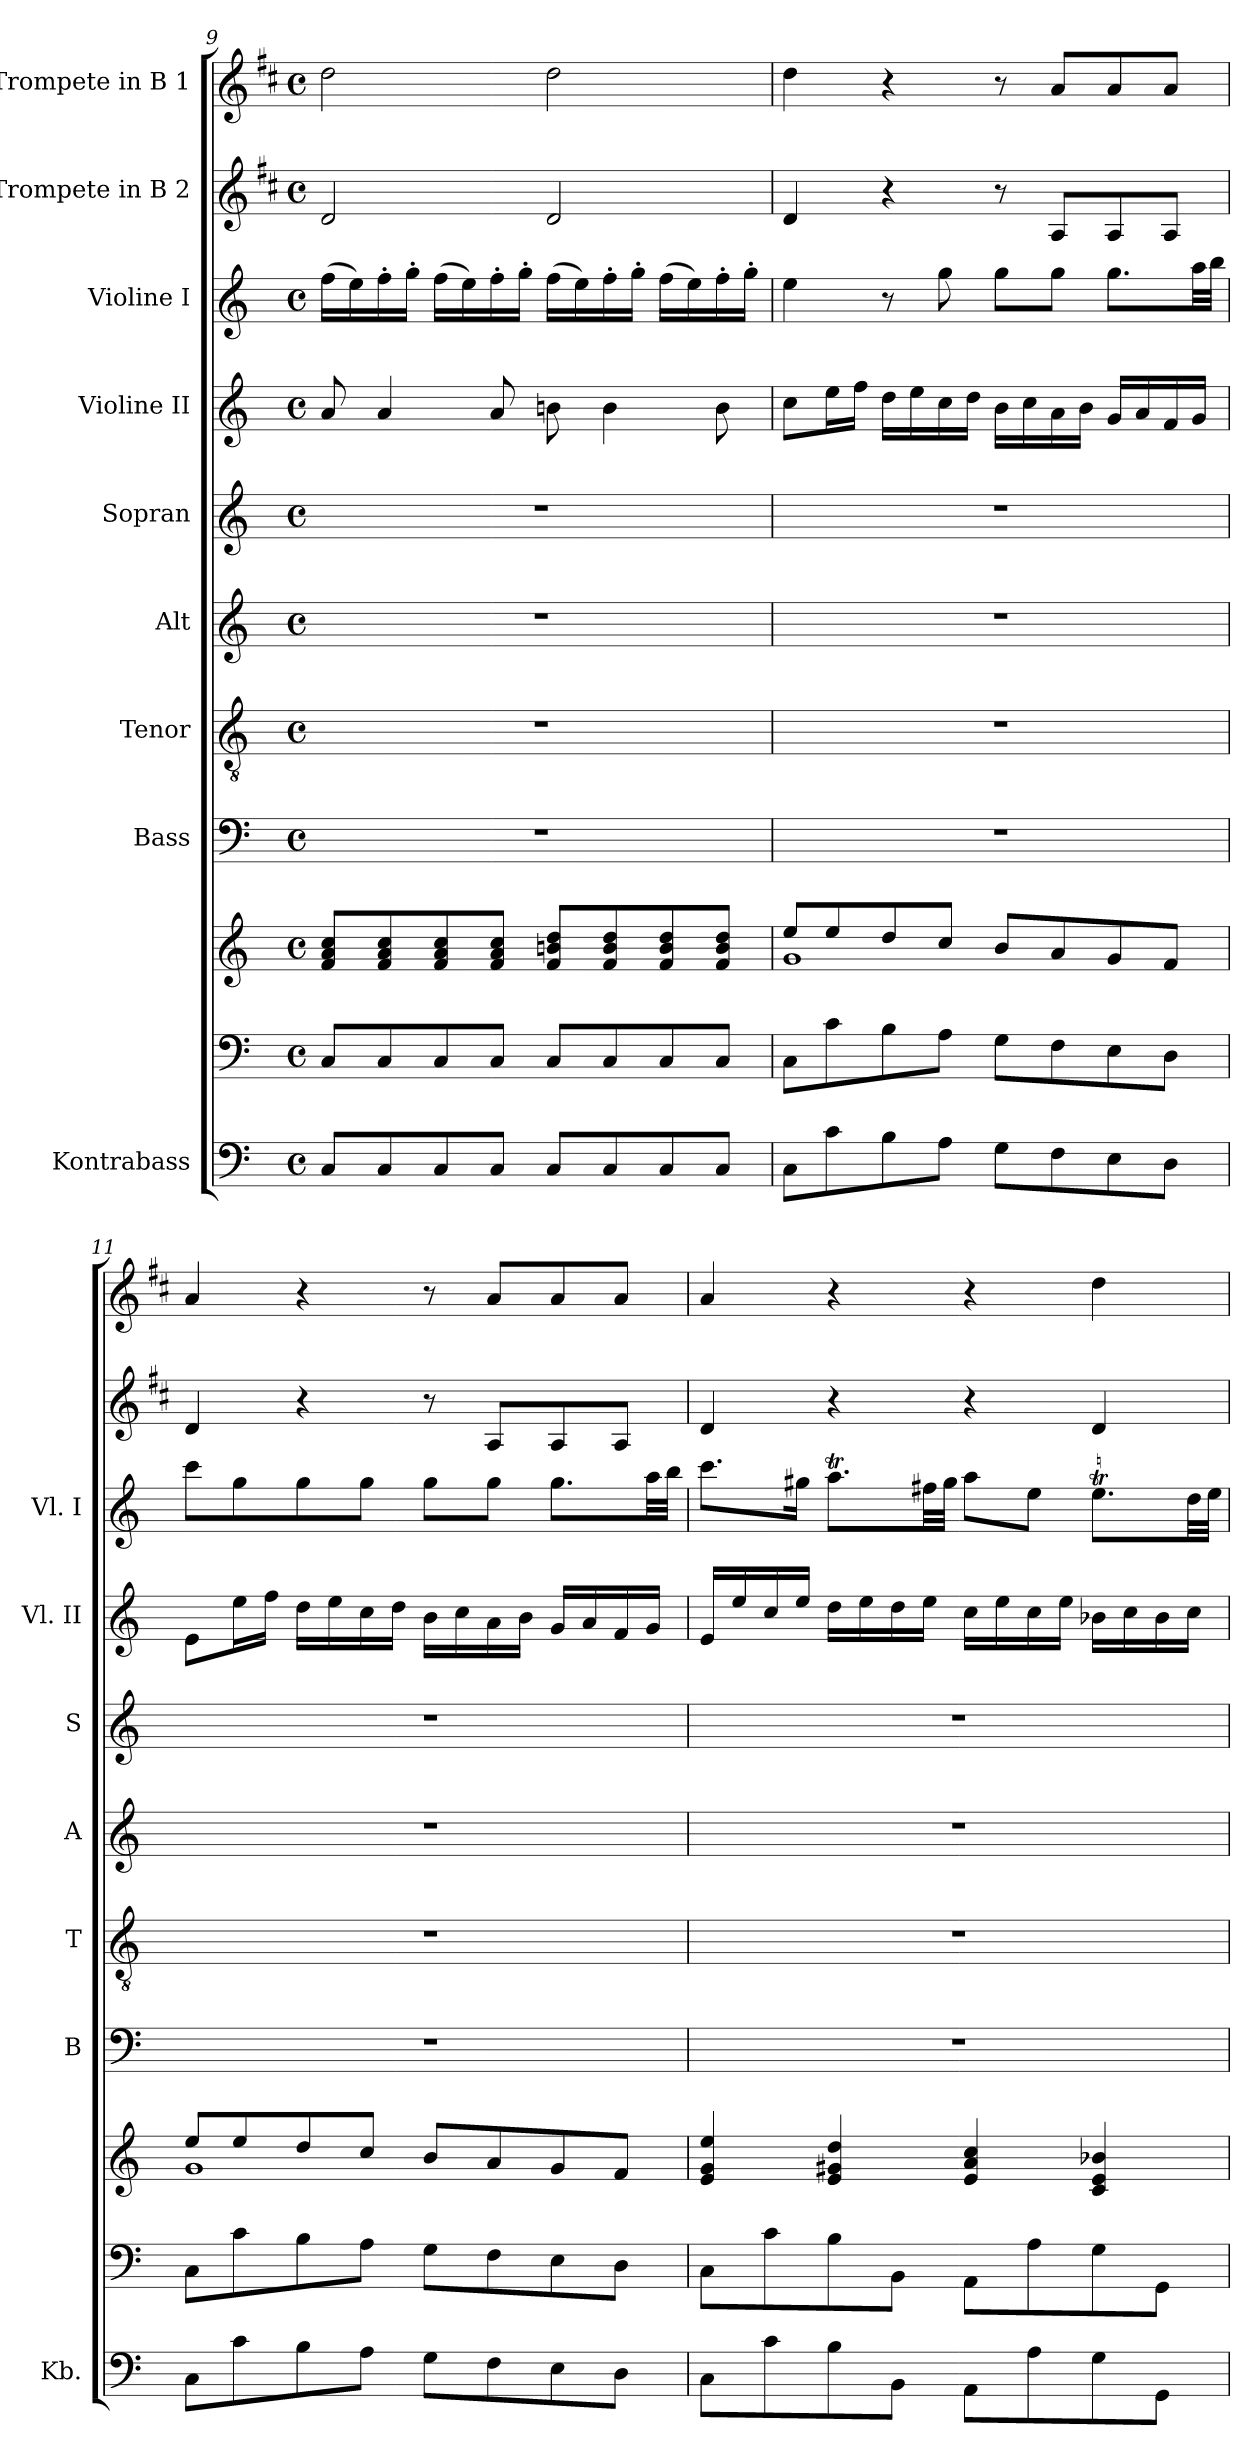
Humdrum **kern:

**kern	**kern	**kern	**kern	**kern	**kern	**kern	**kern	**kern	**kern	**kern
*part10	*part9	*part9	*part8	*part7	*part6	*part5	*part4	*part3	*part2	*part1
*staff11	*staff10	*staff9	*staff8	*staff7	*staff6	*staff5	*staff4	*staff3	*staff2	*staff1
*I"Kontrabass	*	*	*I"Bass	*I"Tenor	*I"Alt	*I"Sopran	*I"Violine II	*I"Violine I	*I"Trompete in B 2	*I"Trompete in B 1
*I'Kb.	*	*	*I'B	*I'T	*I'A	*I'S	*I'Vl. II	*I'Vl. I	*	*
!!LO:PB:g=z
*clefF4	*clefF4	*clefG2	*clefF4	*clefGv2	*clefG2	*clefG2	*clefG2	*clefG2	*clefG2	*clefG2
*ITrd7c12	*	*	*	*	*	*	*	*	*ITrd1c2	*ITrd1c2
*k[]	*k[]	*k[]	*k[]	*k[]	*k[]	*k[]	*k[]	*k[]	*k[]	*k[]
*C:	*C:	*C:	*C:	*C:	*C:	*C:	*C:	*C:	*C:	*C:
*M4/4	*M4/4	*M4/4	*M4/4	*M4/4	*M4/4	*M4/4	*M4/4	*M4/4	*M4/4	*M4/4
*met(c)	*met(c)	*met(c)	*met(c)	*met(c)	*met(c)	*met(c)	*met(c)	*met(c)	*met(c)	*met(c)
=9	=9	=9	=9	=9	=9	=9	=9	=9	=9	=9
8CC/L	8C/L	8f/ 8a/ 8cc/L	1r	1r	1r	1r	8a/	(>16ff\LL	2c/	2cc\
.	.	.	.	.	.	.	.	16ee\)	.	.
8CC/	8C/	8f/ 8a/ 8cc/	.	.	.	.	4a/	16ff'>\	.	.
.	.	.	.	.	.	.	.	16gg'>\JJ	.	.
8CC/	8C/	8f/ 8a/ 8cc/	.	.	.	.	.	(>16ff\LL	.	.
.	.	.	.	.	.	.	.	16ee\)	.	.
8CC/J	8C/J	8f/ 8a/ 8cc/J	.	.	.	.	8a/	16ff'>\	.	.
.	.	.	.	.	.	.	.	16gg'>\JJ	.	.
8CC/L	8C/L	8f/ 8bn/ 8dd/L	.	.	.	.	8bn\	(>16ff\LL	2c/	2cc\
.	.	.	.	.	.	.	.	16ee\)	.	.
8CC/	8C/	8f/ 8b/ 8dd/	.	.	.	.	4b\	16ff'>\	.	.
.	.	.	.	.	.	.	.	16gg'>\JJ	.	.
8CC/	8C/	8f/ 8b/ 8dd/	.	.	.	.	.	(>16ff\LL	.	.
.	.	.	.	.	.	.	.	16ee\)	.	.
8CC/J	8C/J	8f/ 8b/ 8dd/J	.	.	.	.	8b\	16ff'>\	.	.
.	.	.	.	.	.	.	.	16gg'>\JJ	.	.
=10	=10	=10	=10	=10	=10	=10	=10	=10	=10	=10
*	*	*^	*	*	*	*	*	*	*	*
8CC\L	8C\L	8ee/L	1g	1r	1r	1r	1r	8cc\L	4ee\	4c/	4cc\
8C\	8c\	8ee/	.	.	.	.	.	16ee\L	.	.	.
.	.	.	.	.	.	.	.	16ff\JJ	.	.	.
8BB\	8B\	8dd/	.	.	.	.	.	16dd\LL	8r	4r	4r
.	.	.	.	.	.	.	.	16ee\	.	.	.
8AA\J	8A\J	8cc/J	.	.	.	.	.	16cc\	8gg\	.	.
.	.	.	.	.	.	.	.	16dd\JJ	.	.	.
8GG\L	8G\L	8b/L	.	.	.	.	.	16b\LL	8gg\L	8r	8r
.	.	.	.	.	.	.	.	16cc\	.	.	.
8FF\	8F\	8a/	.	.	.	.	.	16a\	8gg\J	8G/L	8g/L
.	.	.	.	.	.	.	.	16b\JJ	.	.	.
8EE\	8E\	8g/	.	.	.	.	.	16g/LL	8.gg\L	8G/	8g/
.	.	.	.	.	.	.	.	16a/	.	.	.
8DD\J	8D\J	8f/J	.	.	.	.	.	16f/	.	8G/J	8g/J
.	.	.	.	.	.	.	.	16g/JJ	32aa\LL	.	.
.	.	.	.	.	.	.	.	.	32bb\JJJ	.	.
=11	=11	=11	=11	=11	=11	=11	=11	=11	=11	=11	=11
8CC\L	8C\L	8ee/L	1g	1r	1r	1r	1r	8e\L	8ccc\L	4c/	4g/
8C\	8c\	8ee/	.	.	.	.	.	16ee\L	8gg\	.	.
.	.	.	.	.	.	.	.	16ff\JJ	.	.	.
8BB\	8B\	8dd/	.	.	.	.	.	16dd\LL	8gg\	4r	4r
.	.	.	.	.	.	.	.	16ee\	.	.	.
8AA\J	8A\J	8cc/J	.	.	.	.	.	16cc\	8gg\J	.	.
.	.	.	.	.	.	.	.	16dd\JJ	.	.	.
8GG\L	8G\L	8b/L	.	.	.	.	.	16b\LL	8gg\L	8r	8r
.	.	.	.	.	.	.	.	16cc\	.	.	.
8FF\	8F\	8a/	.	.	.	.	.	16a\	8gg\J	8G/L	8g/L
.	.	.	.	.	.	.	.	16b\JJ	.	.	.
8EE\	8E\	8g/	.	.	.	.	.	16g/LL	8.gg\L	8G/	8g/
.	.	.	.	.	.	.	.	16a/	.	.	.
8DD\J	8D\J	8f/J	.	.	.	.	.	16f/	.	8G/J	8g/J
.	.	.	.	.	.	.	.	16g/JJ	32aa\LL	.	.
.	.	.	.	.	.	.	.	.	32bb\JJJ	.	.
*	*	*v	*v	*	*	*	*	*	*	*	*
=12	=12	=12	=12	=12	=12	=12	=12	=12	=12	=12
8CC\L	8C\L	4e/ 4g/ 4ee/	1r	1r	1r	1r	16e/LL	8.ccc\L	4c/	4g/
.	.	.	.	.	.	.	16ee/	.	.	.
8C\	8c\	.	.	.	.	.	16cc/	.	.	.
.	.	.	.	.	.	.	16ee/JJ	16gg#X\Jk	.	.
8BB\	8B\	4e/ 4g#X/ 4dd/	.	.	.	.	16dd\LL	8.aaT\L	4r	4r
.	.	.	.	.	.	.	16ee\	.	.	.
8BBB\J	8BB\J	.	.	.	.	.	16dd\	.	.	.
.	.	.	.	.	.	.	16ee\JJ	32ff#X\LL	.	.
.	.	.	.	.	.	.	.	32gg#\JJJ	.	.
8AAA\L	8AA\L	4e/ 4a/ 4cc/	.	.	.	.	16cc\LL	8aa\L	4r	4r
.	.	.	.	.	.	.	16ee\	.	.	.
8AA\	8A\	.	.	.	.	.	16cc\	8ee\J	.	.
.	.	.	.	.	.	.	16ee\JJ	.	.	.
8GG\	8G\	4c/ 4e/ 4b-X/	.	.	.	.	16b-X\LL	8.eet\L	4c/	4cc\
.	.	.	.	.	.	.	16cc\	.	.	.
8GGG\J	8GG\J	.	.	.	.	.	16b-\	.	.	.
.	.	.	.	.	.	.	16cc\JJ	32dd\LL	.	.
.	.	.	.	.	.	.	.	32ee\JJJ	.	.
=	=	=	=	=	=	=	=	=	=	=
*-	*-	*-	*-	*-	*-	*-	*-	*-	*-	*-
